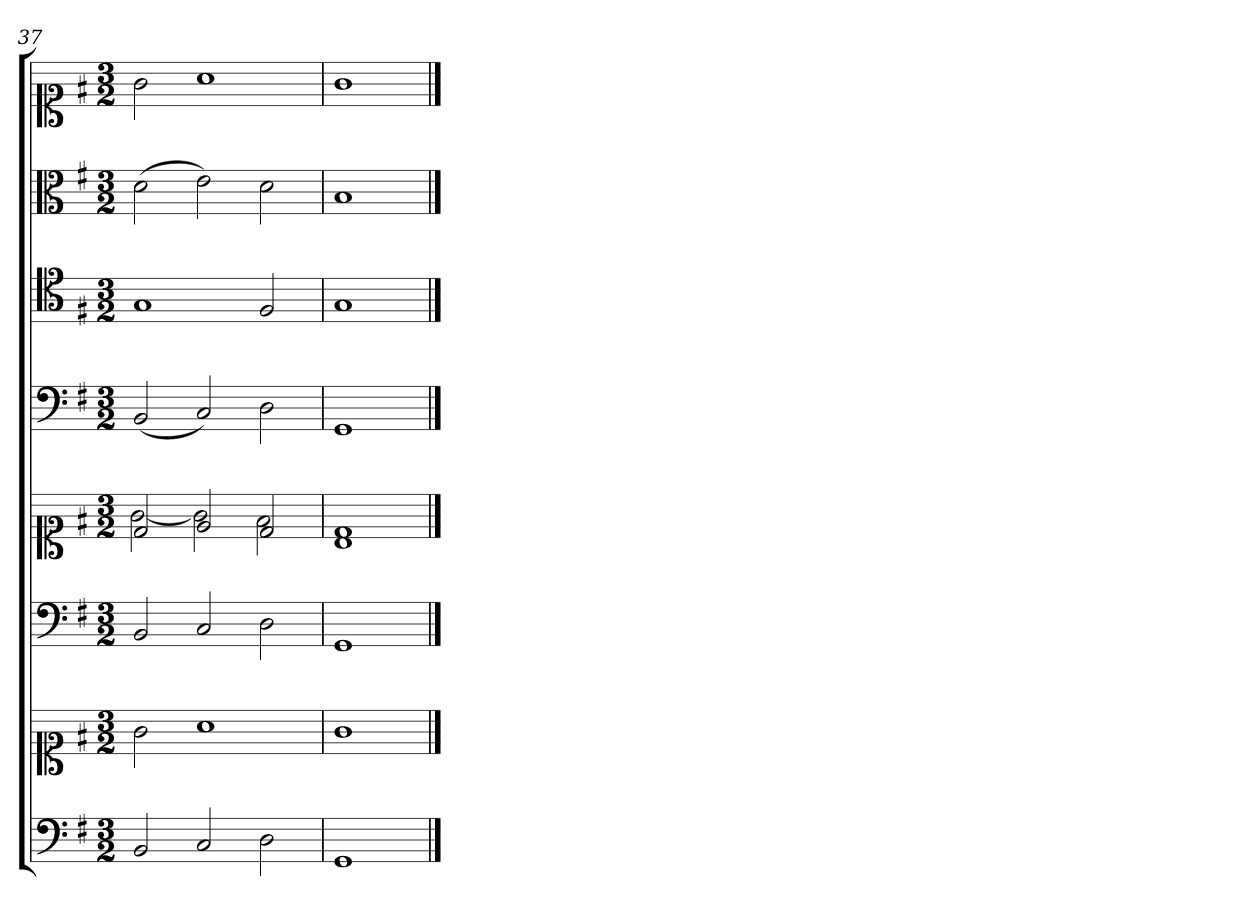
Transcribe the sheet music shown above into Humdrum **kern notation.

**kern	**kern	**kern	**kern	**kern	**kern	**kern	**kern
*part6	*part6	*part5	*part5	*part4	*part3	*part2	*part1
*staff8	*staff7	*staff6	*staff5	*staff4	*staff3	*staff2	*staff1
*clefF4	*clefC1	*clefF4	*clefC1	*clefF4	*clefC4	*clefC3	*clefC1
*k[f#]	*k[f#]	*k[f#]	*k[f#]	*k[f#]	*k[f#]	*k[f#]	*k[f#]
*G:	*G:	*G:	*G:	*G:	*G:	*G:	*G:
*M3/2	*M3/2	*M3/2	*M3/2	*M3/2	*M3/2	*M3/2	*M3/2
=37	=37	=37	=37	=37	=37	=37	=37
*	*	*	*^	*	*	*	*
2BB	2g	2BB	2d	[2g	(2BB	1G	(2d	2g
2C	1a	2C	2e	2g]	2C)	.	2e)	1a
2D	.	2D	2d	2f#	2D	2F#	2d	.
=38	=38	=38	=38	=38	=38	=38	=38	=38
1GG	1g	1GG	1B	1d	1GG	1G	1B	1g
*	*	*	*v	*v	*	*	*	*
==	==	==	==	==	==	==	==
*-	*-	*-	*-	*-	*-	*-	*-
